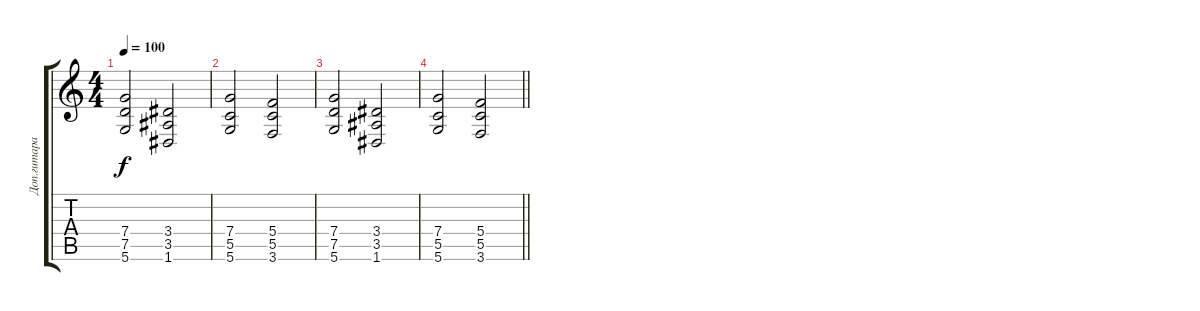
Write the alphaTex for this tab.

\track ("Доп.гитара" "Доп.гитара") {instrument distortionguitar}
\staff {score tabs}
\tuning (D4 A3 F3 C3 G2 D2) {hide}
\ts (4 4)
\tempo 100
\clef g2
\ks c
(7.4 7.5 5.6).2{dy f} (3.4 3.5 1.6).2 |
(7.4 5.5 5.6).2 (5.4 5.5 3.6).2 |
(7.4 7.5 5.6).2 (3.4 3.5 1.6).2 |
\barLineRight lightlight
(7.4 5.5 5.6).2 (5.4 5.5 3.6).2
